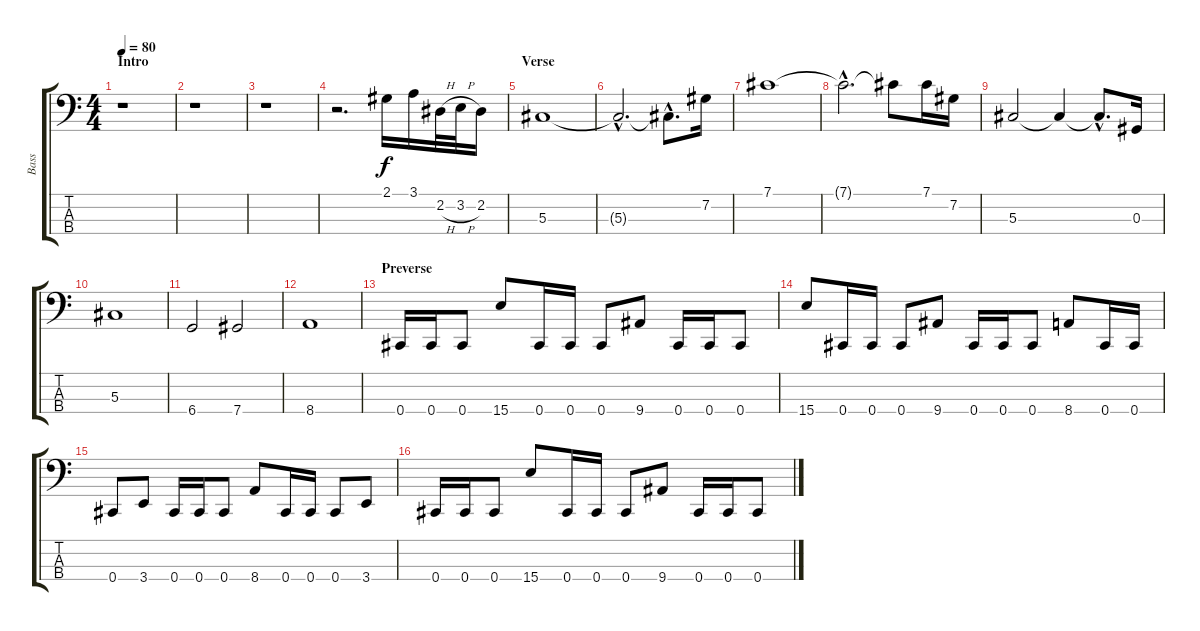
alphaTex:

\track ("Bass" "Bass") {instrument electricbassfinger}
\staff {score tabs}
\tuning (Gb2 Db2 Ab1 Db1) {hide}
\ts (4 4)
\section ("" "Intro")
\tempo 80
\clef f4
\ks c
r.1{dy f instrument electricbassfinger} |
r.1 |
r.1 |
r.2{d} 2.1.16 3.1.16 2.2{h}.32 3.2{h}.32 2.2.16 |
\section ("" "Verse")
5.3.1 |
5.3{hac t}.2{d} 5.3{hac t}.8{d} 7.2.16 |
7.1.1 |
7.1{hac t}.2{d} 7.1{t}.8 7.1.16 7.2.16 |
5.3.2 5.3{t}.4 5.3{hac t}.8{d} 0.3.16 |
5.3.1 |
6.4.2 7.4.2 |
8.4.1 |
\section ("" "Preverse")
0.4.16 0.4.16 0.4.8 15.4.8 0.4.16 0.4.16 0.4.8 9.4.8 0.4.16 0.4.16 0.4.8 |
15.4.8 0.4.16 0.4.16 0.4.8 9.4.8 0.4.16 0.4.16 0.4.8 8.4.8 0.4.16 0.4.16 |
0.4.8 3.4.8 0.4.16 0.4.16 0.4.8 8.4.8 0.4.16 0.4.16 0.4.8 3.4.8 |
0.4.16 0.4.16 0.4.8 15.4.8 0.4.16 0.4.16 0.4.8 9.4.8 0.4.16 0.4.16 0.4.8
